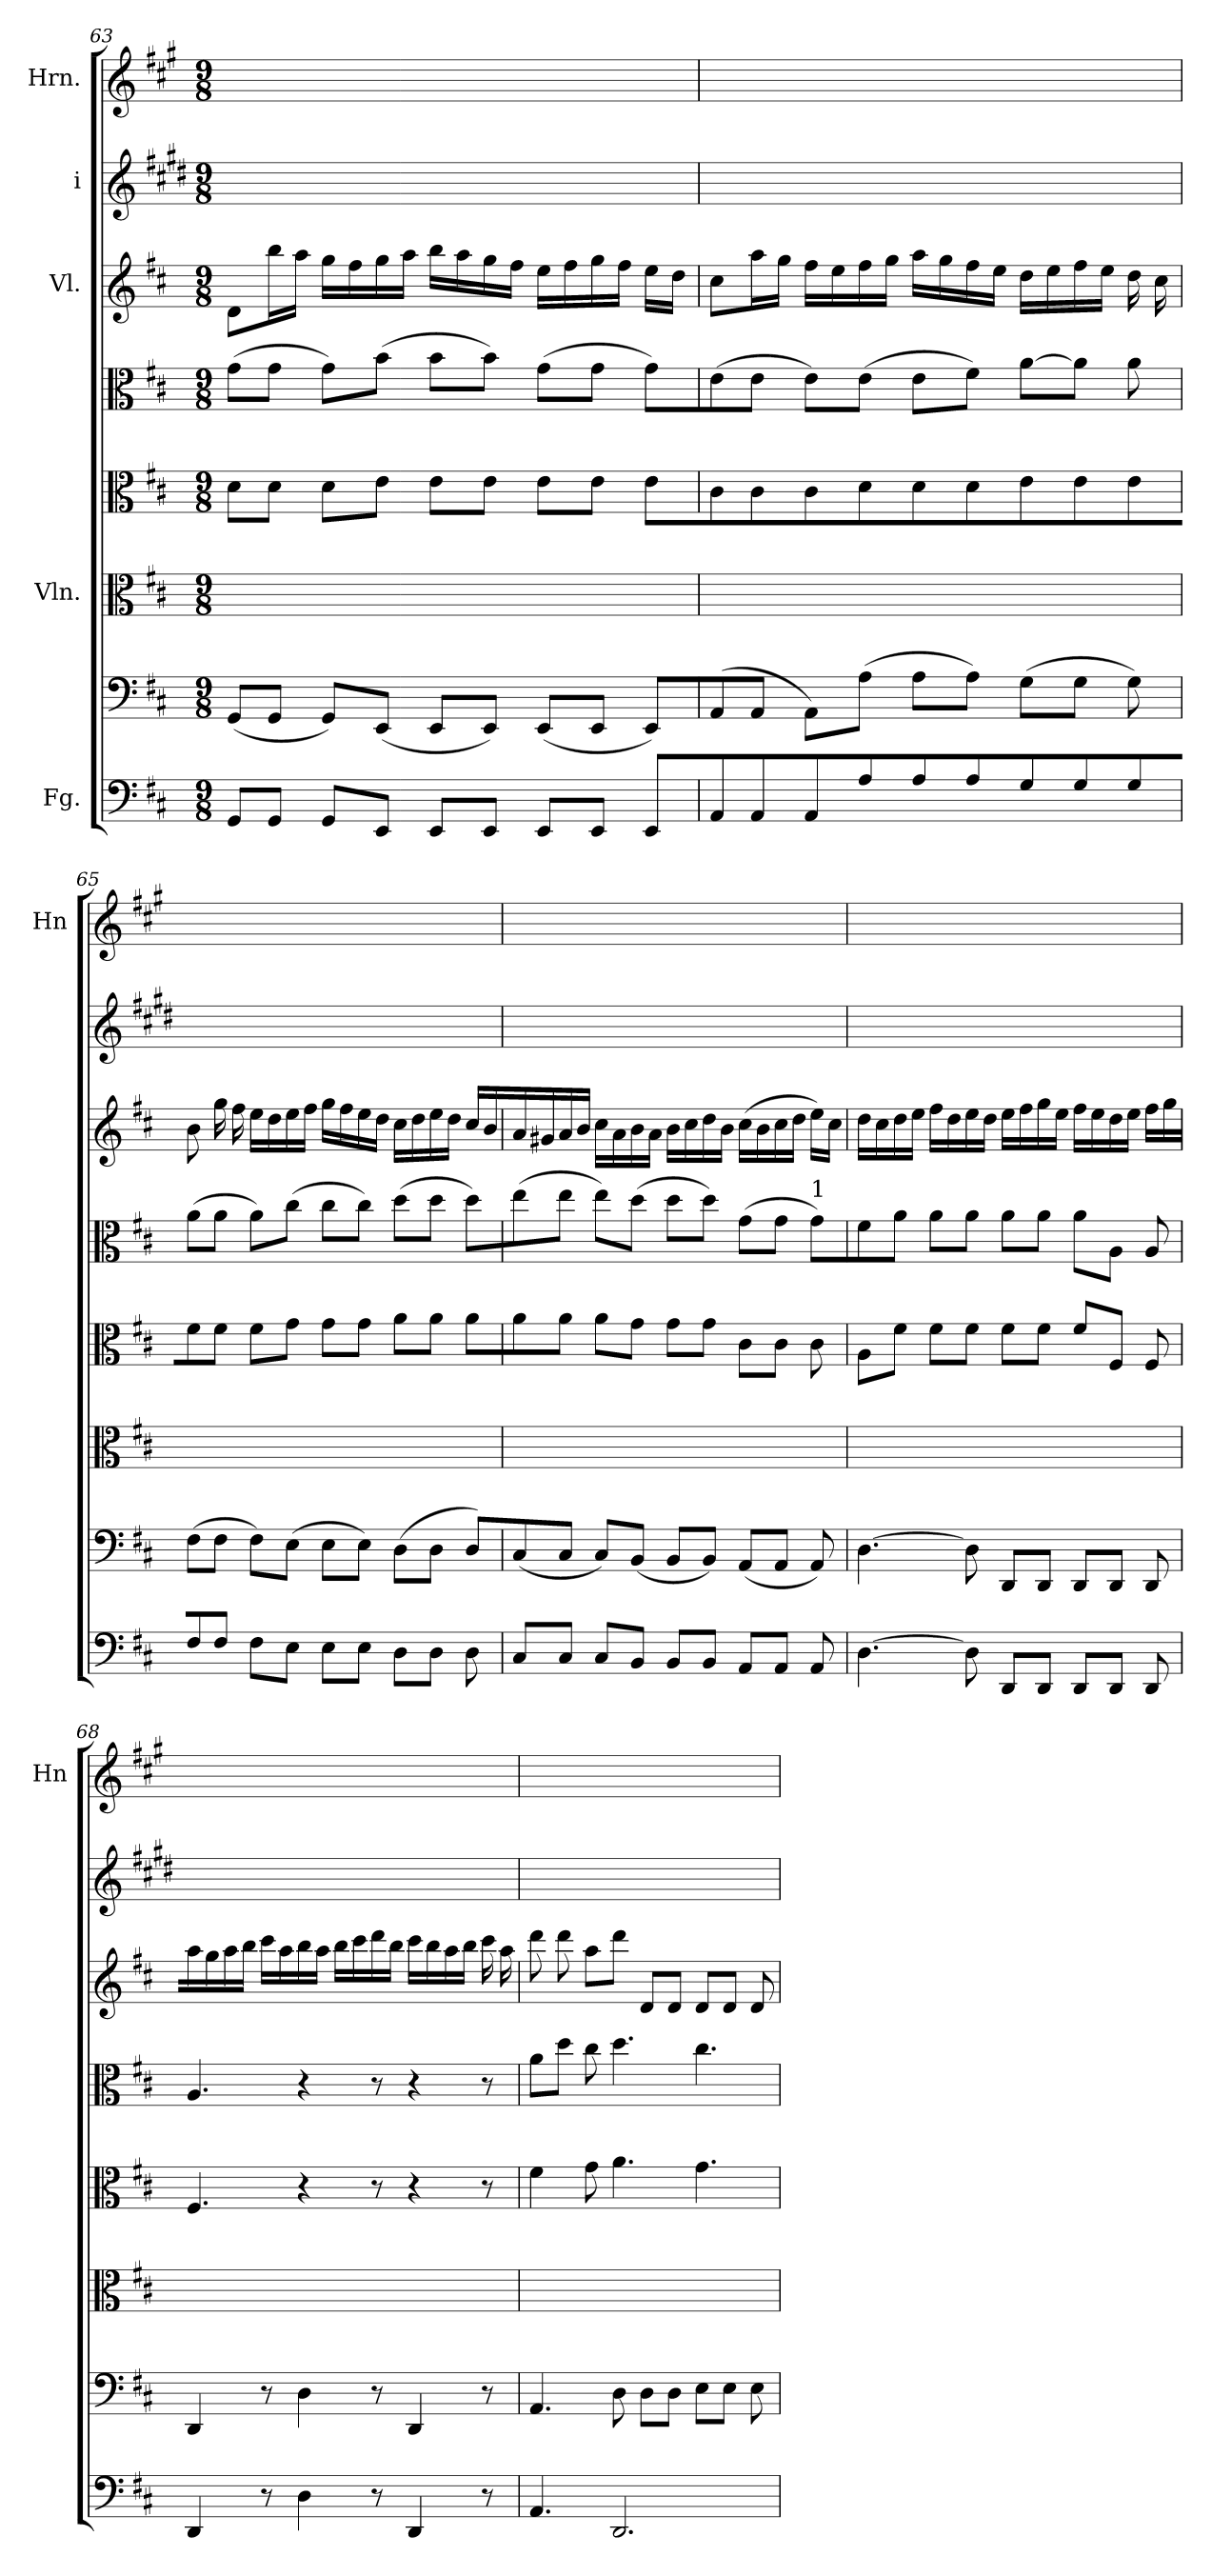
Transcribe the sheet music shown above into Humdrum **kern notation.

**kern	**kern	**kern	**kern	**kern	**kern	**kern	**kern
*part5	*part5	*part4	*part4	*part4	*part3	*part2	*part1
*staff8	*staff7	*staff6	*staff5	*staff4	*staff3	*staff2	*staff1
*I"Fg.	*	*I"Vln.	*	*	*I"Vl.	*I"i	*I"Hrn.
*	*	*	*	*	*	*	*I'Hn
!!LO:LB:g=z
*clefF4	*clefF4	*clefC3	*clefC3	*clefC3	*clefG2	*clefG2	*clefG2
*	*	*	*	*	*	*ITrd1c2	*ITrd4c7
*k[f#c#]	*k[f#c#]	*k[f#c#]	*k[f#c#]	*k[f#c#]	*k[f#c#]	*k[f#c#]	*k[f#c#]
*D:	*D:	*D:	*D:	*D:	*D:	*D:	*D:
*M9/8	*M9/8	*M9/8	*M9/8	*M9/8	*M9/8	*M9/8	*M9/8
=63	=63	=63	=63	=63	=63	=63	=63
8GG	(<8GG	1ryy	8d	(>8g	8d	2ryy	2ryy
8GGJ	8GGJ	.	8dJ	8gJ	16bbL	.	.
.	.	.	.	.	16aaJJ	.	.
8GGL	8GGL)	.	8dL	8gL)	16ggLL	.	.
.	.	.	.	.	16ff#	.	.
8EEJ	(<8EEJ	.	8eJ	(>8bJ	16gg	.	.
.	.	.	.	.	16aaJJ	.	.
8EEL	8EEL	.	8eL	8bL	16bbLL	2ryy	2ryy
.	.	.	.	.	16aa	.	.
8EEJ	8EEJ)	.	8eJ	8bJ)	16gg	.	.
.	.	.	.	.	16ff#JJ	.	.
8EEL	(<8EEL	.	8eL	(>8gL	16eeLL	.	.
.	.	.	.	.	16ff#	.	.
8EEJ	8EEJ	.	8eJ	8gJ	16gg	.	.
.	.	.	.	.	16ff#JJ	.	.
8EEL	8EEL)	8ryy	8eL	8gL)	16eeLL	8ryy	8ryy
.	.	.	.	.	16ddJJ	.	.
!!LO:LB:g=z
=64	=64	=64	=64	=64	=64	=64	=64
8AAL	(<8AA	1ryy	8c#L	(>8e	8cc#L	2ryy	2ryy
8AAJ	8AAJ	.	8c#J	8eJ	16aaL	.	.
.	.	.	.	.	16ggJJ	.	.
8AAL	8AAL)	.	8c#L	8eL)	16ff#LL	.	.
.	.	.	.	.	16ee	.	.
8AJ	(>8AJ	.	8dJ	(>8eJ	16ff#	.	.
.	.	.	.	.	16ggJJ	.	.
8AL	8AL	.	8dL	8eL	16aaLL	2ryy	2ryy
.	.	.	.	.	16gg	.	.
8AJ	8AJ)	.	8dJ	8f#J)	16ff#	.	.
.	.	.	.	.	16eeJJ	.	.
8GL	(>8GL	.	8eL	[8aL	16ddLL	.	.
.	.	.	.	.	16ee	.	.
8GJ	8GJ	.	8eJ	8aJ]	16ff#	.	.
.	.	.	.	.	16eeJJ	.	.
8G	8G)	8ryy	8e	8a	16ddLL	8ryy	8ryy
.	.	.	.	.	16cc#	.	.
!!LO:LB:g=z
=65	=65	=65	=65	=65	=65	=65	=65
8F#	(>8F#L	1ryy	8f#	(>8aL	8b	2ryy	2ryy
8F#J	8F#J	.	8f#J	8aJ	16ggL	.	.
.	.	.	.	.	16ff#JJ	.	.
8F#L	8F#L)	.	8f#L	8aL)	16eeLL	.	.
.	.	.	.	.	16dd	.	.
8EJ	(>8EJ	.	8gJ	(>8cc#J	16ee	.	.
.	.	.	.	.	16ff#JJ	.	.
8EL	8EL	.	8gL	8cc#L	16ggLL	2ryy	2ryy
.	.	.	.	.	16ff#	.	.
8EJ	8EJ)	.	8gJ	8cc#J)	16ee	.	.
.	.	.	.	.	16ddJJ	.	.
8DL	(>8DL	.	8aL	(>8ddL	16cc#LL	.	.
.	.	.	.	.	16dd	.	.
8DJ	8DJ	.	8aJ	8ddJ	16ee	.	.
.	.	.	.	.	16ddJJ	.	.
8DL	8DL)	8ryy	8aL	8ddL)	16cc#LL	8ryy	8ryy
.	.	.	.	.	16b	.	.
!!LO:LB:g=z
=66	=66	=66	=66	=66	=66	=66	=66
8C#L	(<8C#	1ryy	8a	(>8ee	16a	2ryy	2ryy
.	.	.	.	.	16g#X	.	.
8C#J	8C#J	.	8aJ	8eeJ	16a	.	.
.	.	.	.	.	16bJJ	.	.
8C#L	8C#L)	.	8aL	8eeL)	16cc#LL	.	.
.	.	.	.	.	16a	.	.
8BBJ	(<8BBJ	.	8gJ	(>8ddJ	16b	.	.
.	.	.	.	.	16aJJ	.	.
8BBL	8BBL	.	8gL	8ddL	16bLL	2ryy	2ryy
.	.	.	.	.	16cc#	.	.
8BBJ	8BBJ)	.	8gJ	8ddJ)	16dd	.	.
.	.	.	.	.	16bJJ	.	.
8AAL	(<8AAL	.	8c#L	(>8gL	(>16cc#LL	.	.
.	.	.	.	.	16b	.	.
8AAJ	8AAJ	.	8c#J	8gJ	16cc#	.	.
.	.	.	.	.	16ddJJ	.	.
!	!	!	!	!LO:TX:a:t=1	!	!	!
8AA	8AA)	8ryy	8c#L	8gL)	16eeLL)	8ryy	8ryy
.	.	.	.	.	16cc#JJ	.	.
!!LO:LB:g=z
=67	=67	=67	=67	=67	=67	=67	=67
[4.D	[4.D	1ryy	8AL	8f#	16ddLL	2ryy	2ryy
.	.	.	.	.	16cc#	.	.
.	.	.	8f#J	8aJ	16dd	.	.
.	.	.	.	.	16eeJJ	.	.
.	.	.	8f#L	8aL	16ff#LL	.	.
.	.	.	.	.	16dd	.	.
8D]	8D]	.	8f#J	8aJ	16ee	.	.
.	.	.	.	.	16ddJJ	.	.
8DDL	8DDL	.	8f#L	8aL	16eeLL	2ryy	2ryy
.	.	.	.	.	16ff#	.	.
8DDJ	8DDJ	.	8f#J	8aJ	16gg	.	.
.	.	.	.	.	16eeJJ	.	.
8DDL	8DDL	.	8f#L	8aL	16ff#LL	.	.
.	.	.	.	.	16ee	.	.
8DDJ	8DDJ	.	8F#J	8AJ	16dd	.	.
.	.	.	.	.	16eeJJ	.	.
8DD	8DD	8ryy	8F#	8A	16ff#LL	8ryy	8ryy
.	.	.	.	.	16gg	.	.
=68	=68	=68	=68	=68	=68	=68	=68
4DD	4DD	1ryy	4.F#	4.A	16aa	2ryy	2ryy
.	.	.	.	.	16gg	.	.
.	.	.	.	.	16aa	.	.
.	.	.	.	.	16bbJJ	.	.
8r	8r	.	.	.	16ccc#LL	.	.
.	.	.	.	.	16aa	.	.
4D	4D	.	4r	4r	16bb	.	.
.	.	.	.	.	16aaJJ	.	.
.	.	.	.	.	16bbLL	2ryy	2ryy
.	.	.	.	.	16ccc#	.	.
8r	8r	.	8r	8r	16ddd	.	.
.	.	.	.	.	16bbJJ	.	.
4DD	4DD	.	4r	4r	16ccc#LL	.	.
.	.	.	.	.	16bb	.	.
.	.	.	.	.	16aa	.	.
.	.	.	.	.	16bbJJ	.	.
8r	8r	8ryy	8r	8r	16ccc#LL	8ryy	8ryy
.	.	.	.	.	16aa	.	.
!!LO:LB:g=z
=69	=69	=69	=69	=69	=69	=69	=69
4.AA	4.AA	1ryy	4f#	8aL	8ddd	2ryy	2ryy
.	.	.	.	8ddJ	8dddJ	.	.
.	.	.	8g	8cc#	8aaL	.	.
2.DD	8D	.	4.a	4.dd	8dddJ	.	.
.	8DL	.	.	.	8dL	2ryy	2ryy
.	8DJ	.	.	.	8dJ	.	.
.	8EL	.	4.g	4.cc#	8dL	.	.
.	8EJ	.	.	.	8dJ	.	.
.	8EL	8ryy	.	.	8dL	8ryy	8ryy
=	=	=	=	=	=	=	=
*-	*-	*-	*-	*-	*-	*-	*-
